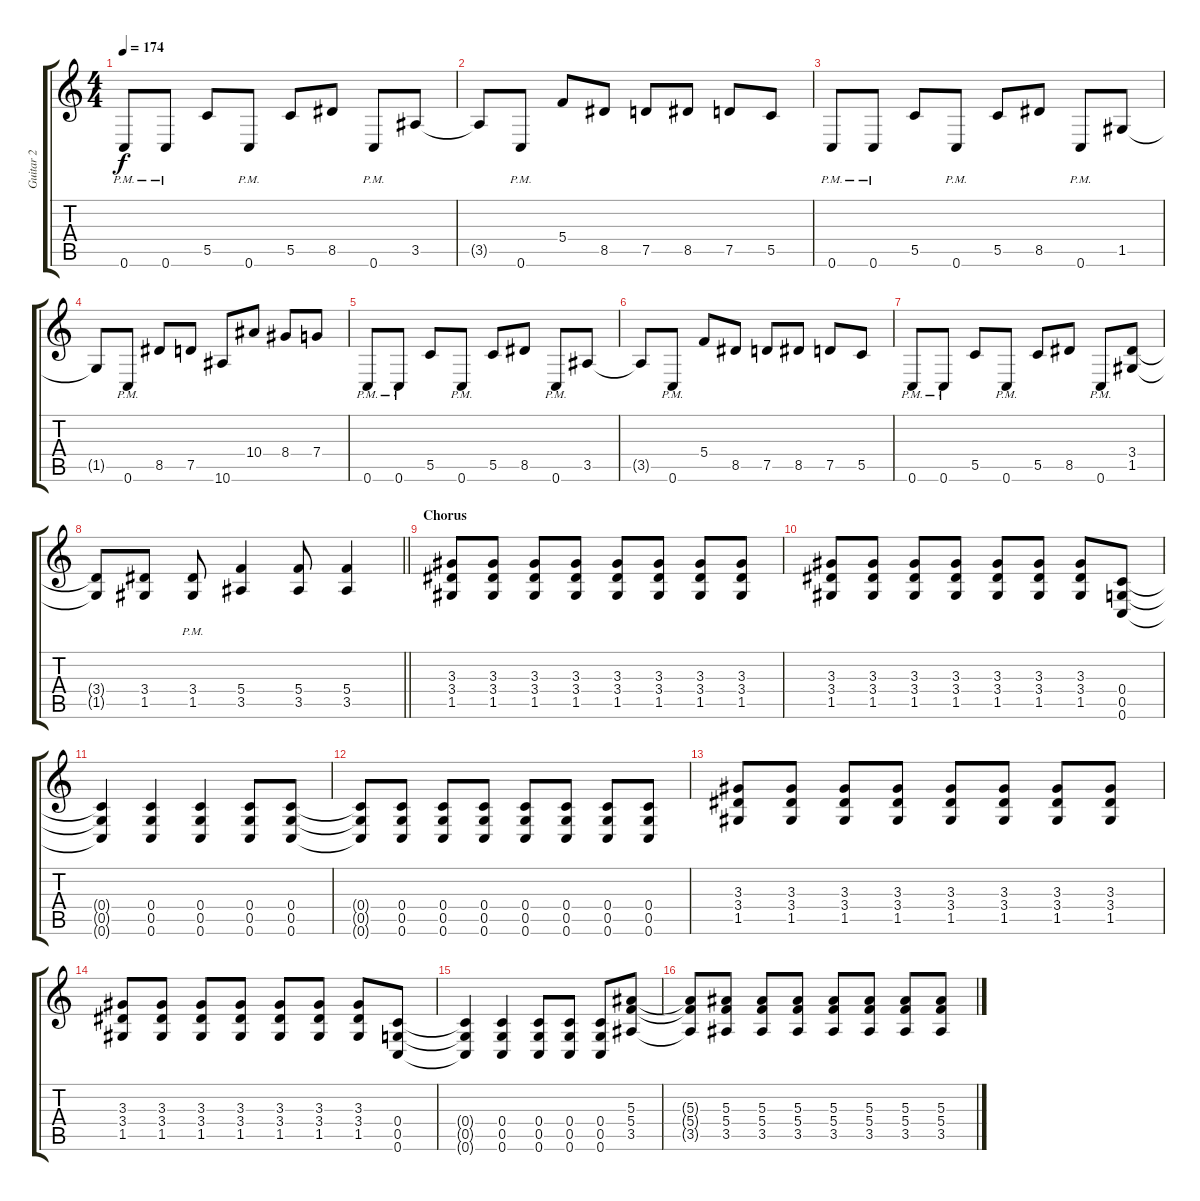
\track ("Guitar 2" "Guitar 2") {instrument distortionguitar}
\staff {score tabs}
\tuning (D4 A3 F3 C3 G2 C2) {hide}
\ts (4 4)
\tempo 174
\clef g2
\ks c
0.6{pm}.8{dy f} 0.6{pm}.8 5.5.8 0.6{pm}.8 5.5.8 8.5.8 0.6{pm}.8 3.5.8 |
3.5{t}.8 0.6{pm}.8 5.4.8 8.5.8 7.5.8 8.5.8 7.5.8 5.5.8 |
0.6{pm}.8 0.6{pm}.8 5.5.8 0.6{pm}.8 5.5.8 8.5.8 0.6{pm}.8 1.5.8 |
1.5{t}.8 0.6{pm}.8 8.5.8 7.5.8 10.6.8 10.4.8 8.4.8 7.4.8 |
0.6{pm}.8 0.6{pm}.8 5.5.8 0.6{pm}.8 5.5.8 8.5.8 0.6{pm}.8 3.5.8 |
3.5{t}.8 0.6{pm}.8 5.4.8 8.5.8 7.5.8 8.5.8 7.5.8 5.5.8 |
0.6{pm}.8 0.6{pm}.8 5.5.8 0.6{pm}.8 5.5.8 8.5.8 0.6{pm}.8 (3.4 1.5).8 |
\barLineRight lightlight
(3.4{t} 1.5{t}).8 (3.4 1.5).8 (3.4{pm} 1.5{pm}).8 (5.4 3.5).4 (5.4 3.5).8 (5.4 3.5).4 |
\section ("" "Chorus")
(3.3 3.4 1.5).8 (3.3 3.4 1.5).8 (3.3 3.4 1.5).8 (3.3 3.4 1.5).8 (3.3 3.4 1.5).8 (3.3 3.4 1.5).8 (3.3 3.4 1.5).8 (3.3 3.4 1.5).8 |
(3.3 3.4 1.5).8 (3.3 3.4 1.5).8 (3.3 3.4 1.5).8 (3.3 3.4 1.5).8 (3.3 3.4 1.5).8 (3.3 3.4 1.5).8 (3.3 3.4 1.5).8 (0.4 0.5 0.6).8 |
(0.4{t} 0.5{t} 0.6{t}).4 (0.4 0.5 0.6).4 (0.4 0.5 0.6).4 (0.4 0.5 0.6).8 (0.4 0.5 0.6).8 |
(0.4{t} 0.5{t} 0.6{t}).8 (0.4 0.5 0.6).8 (0.4 0.5 0.6).8 (0.4 0.5 0.6).8 (0.4 0.5 0.6).8 (0.4 0.5 0.6).8 (0.4 0.5 0.6).8 (0.4 0.5 0.6).8 |
(3.3 3.4 1.5).8 (3.3 3.4 1.5).8 (3.3 3.4 1.5).8 (3.3 3.4 1.5).8 (3.3 3.4 1.5).8 (3.3 3.4 1.5).8 (3.3 3.4 1.5).8 (3.3 3.4 1.5).8 |
(3.3 3.4 1.5).8 (3.3 3.4 1.5).8 (3.3 3.4 1.5).8 (3.3 3.4 1.5).8 (3.3 3.4 1.5).8 (3.3 3.4 1.5).8 (3.3 3.4 1.5).8 (0.4 0.5 0.6).8 |
(0.4{t} 0.5{t} 0.6{t}).4 (0.4 0.5 0.6).4 (0.4 0.5 0.6).8 (0.4 0.5 0.6).8 (0.4 0.5 0.6).8 (5.3 5.4 3.5).8 |
(5.3{t} 5.4{t} 3.5{t}).8 (5.3 5.4 3.5).8 (5.3 5.4 3.5).8 (5.3 5.4 3.5).8 (5.3 5.4 3.5).8 (5.3 5.4 3.5).8 (5.3 5.4 3.5).8 (5.3 5.4 3.5).8
